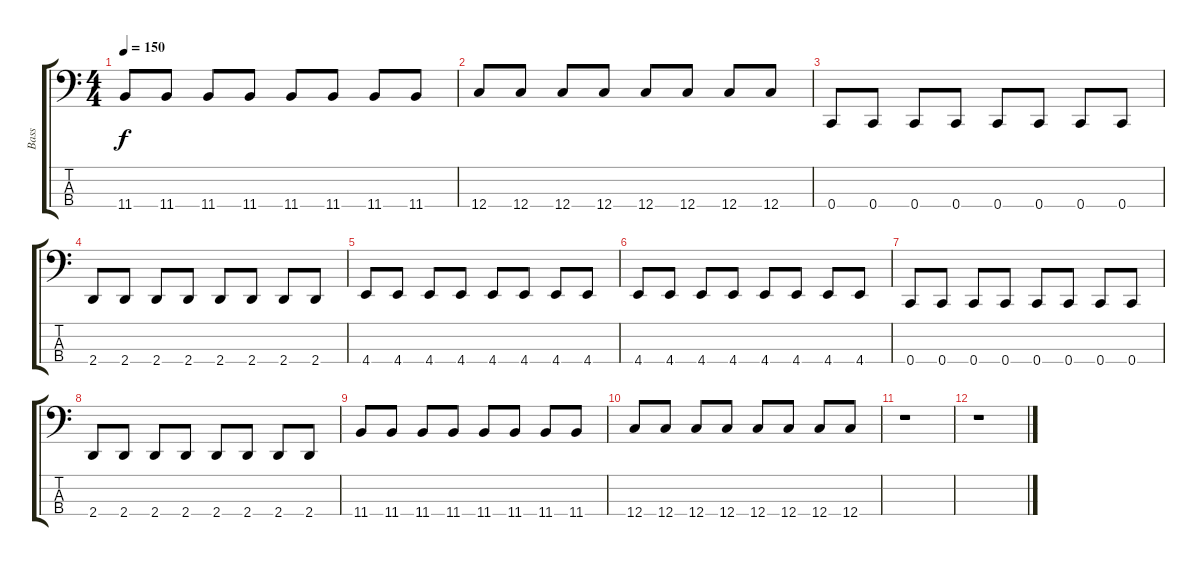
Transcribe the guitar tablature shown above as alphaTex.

\track ("Bass" "Bass") {instrument electricbassfinger}
\staff {score tabs}
\tuning (F2 C2 G1 C1) {hide}
\ts (4 4)
\tempo 150
\clef f4
\ks c
11.4.8{dy f} 11.4.8 11.4.8 11.4.8 11.4.8 11.4.8 11.4.8 11.4.8 |
12.4.8 12.4.8 12.4.8 12.4.8 12.4.8 12.4.8 12.4.8 12.4.8 |
0.4.8 0.4.8 0.4.8 0.4.8 0.4.8 0.4.8 0.4.8 0.4.8 |
2.4.8 2.4.8 2.4.8 2.4.8 2.4.8 2.4.8 2.4.8 2.4.8 |
4.4.8 4.4.8 4.4.8 4.4.8 4.4.8 4.4.8 4.4.8 4.4.8 |
4.4.8 4.4.8 4.4.8 4.4.8 4.4.8 4.4.8 4.4.8 4.4.8 |
0.4.8 0.4.8 0.4.8 0.4.8 0.4.8 0.4.8 0.4.8 0.4.8 |
2.4.8 2.4.8 2.4.8 2.4.8 2.4.8 2.4.8 2.4.8 2.4.8 |
11.4.8 11.4.8 11.4.8 11.4.8 11.4.8 11.4.8 11.4.8 11.4.8 |
12.4.8 12.4.8 12.4.8 12.4.8 12.4.8 12.4.8 12.4.8 12.4.8 |
r.1 |
r.1
